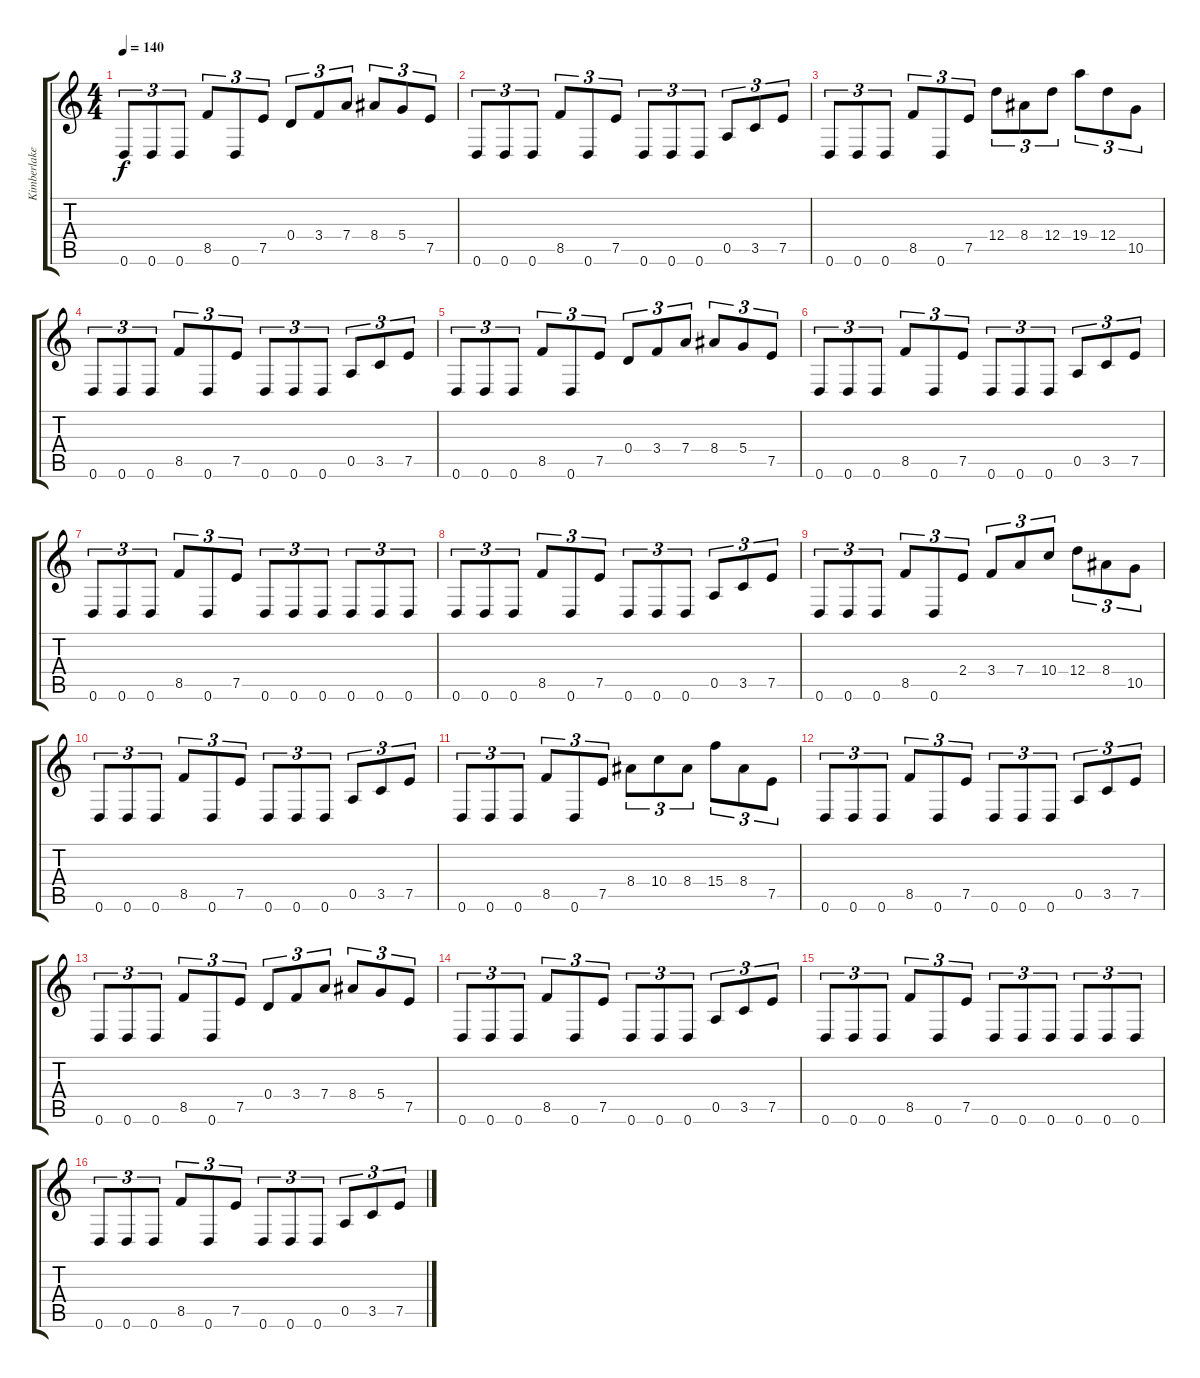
\track ("Kimberlake" "Kimberlake") {instrument distortionguitar}
\staff {score tabs}
\tuning (E4 B3 G3 D3 A2 D2) {hide}
\ts (4 4)
\tempo 140
\clef g2
\ks c
0.6.8{tu (3 2) dy f} 0.6.8{tu (3 2)} 0.6.8{tu (3 2)} 8.5.8{tu (3 2)} 0.6.8{tu (3 2)} 7.5.8{tu (3 2)} 0.4.8{tu (3 2)} 3.4.8{tu (3 2)} 7.4.8{tu (3 2)} 8.4.8{tu (3 2)} 5.4.8{tu (3 2)} 7.5.8{tu (3 2)} |
0.6.8{tu (3 2)} 0.6.8{tu (3 2)} 0.6.8{tu (3 2)} 8.5.8{tu (3 2)} 0.6.8{tu (3 2)} 7.5.8{tu (3 2)} 0.6.8{tu (3 2)} 0.6.8{tu (3 2)} 0.6.8{tu (3 2)} 0.5.8{tu (3 2)} 3.5.8{tu (3 2)} 7.5.8{tu (3 2)} |
0.6.8{tu (3 2)} 0.6.8{tu (3 2)} 0.6.8{tu (3 2)} 8.5.8{tu (3 2)} 0.6.8{tu (3 2)} 7.5.8{tu (3 2)} 12.4.8{tu (3 2)} 8.4.8{tu (3 2)} 12.4.8{tu (3 2)} 19.4.8{tu (3 2)} 12.4.8{tu (3 2)} 10.5.8{tu (3 2)} |
0.6.8{tu (3 2)} 0.6.8{tu (3 2)} 0.6.8{tu (3 2)} 8.5.8{tu (3 2)} 0.6.8{tu (3 2)} 7.5.8{tu (3 2)} 0.6.8{tu (3 2)} 0.6.8{tu (3 2)} 0.6.8{tu (3 2)} 0.5.8{tu (3 2)} 3.5.8{tu (3 2)} 7.5.8{tu (3 2)} |
0.6.8{tu (3 2)} 0.6.8{tu (3 2)} 0.6.8{tu (3 2)} 8.5.8{tu (3 2)} 0.6.8{tu (3 2)} 7.5.8{tu (3 2)} 0.4.8{tu (3 2)} 3.4.8{tu (3 2)} 7.4.8{tu (3 2)} 8.4.8{tu (3 2)} 5.4.8{tu (3 2)} 7.5.8{tu (3 2)} |
0.6.8{tu (3 2)} 0.6.8{tu (3 2)} 0.6.8{tu (3 2)} 8.5.8{tu (3 2)} 0.6.8{tu (3 2)} 7.5.8{tu (3 2)} 0.6.8{tu (3 2)} 0.6.8{tu (3 2)} 0.6.8{tu (3 2)} 0.5.8{tu (3 2)} 3.5.8{tu (3 2)} 7.5.8{tu (3 2)} |
0.6.8{tu (3 2)} 0.6.8{tu (3 2)} 0.6.8{tu (3 2)} 8.5.8{tu (3 2)} 0.6.8{tu (3 2)} 7.5.8{tu (3 2)} 0.6.8{tu (3 2)} 0.6.8{tu (3 2)} 0.6.8{tu (3 2)} 0.6.8{tu (3 2)} 0.6.8{tu (3 2)} 0.6.8{tu (3 2)} |
0.6.8{tu (3 2)} 0.6.8{tu (3 2)} 0.6.8{tu (3 2)} 8.5.8{tu (3 2)} 0.6.8{tu (3 2)} 7.5.8{tu (3 2)} 0.6.8{tu (3 2)} 0.6.8{tu (3 2)} 0.6.8{tu (3 2)} 0.5.8{tu (3 2)} 3.5.8{tu (3 2)} 7.5.8{tu (3 2)} |
0.6.8{tu (3 2)} 0.6.8{tu (3 2)} 0.6.8{tu (3 2)} 8.5.8{tu (3 2)} 0.6.8{tu (3 2)} 2.4.8{tu (3 2)} 3.4.8{tu (3 2)} 7.4.8{tu (3 2)} 10.4.8{tu (3 2)} 12.4.8{tu (3 2)} 8.4.8{tu (3 2)} 10.5.8{tu (3 2)} |
0.6.8{tu (3 2)} 0.6.8{tu (3 2)} 0.6.8{tu (3 2)} 8.5.8{tu (3 2)} 0.6.8{tu (3 2)} 7.5.8{tu (3 2)} 0.6.8{tu (3 2)} 0.6.8{tu (3 2)} 0.6.8{tu (3 2)} 0.5.8{tu (3 2)} 3.5.8{tu (3 2)} 7.5.8{tu (3 2)} |
0.6.8{tu (3 2)} 0.6.8{tu (3 2)} 0.6.8{tu (3 2)} 8.5.8{tu (3 2)} 0.6.8{tu (3 2)} 7.5.8{tu (3 2)} 8.4.8{tu (3 2)} 10.4.8{tu (3 2)} 8.4.8{tu (3 2)} 15.4.8{tu (3 2)} 8.4.8{tu (3 2)} 7.5.8{tu (3 2)} |
0.6.8{tu (3 2)} 0.6.8{tu (3 2)} 0.6.8{tu (3 2)} 8.5.8{tu (3 2)} 0.6.8{tu (3 2)} 7.5.8{tu (3 2)} 0.6.8{tu (3 2)} 0.6.8{tu (3 2)} 0.6.8{tu (3 2)} 0.5.8{tu (3 2)} 3.5.8{tu (3 2)} 7.5.8{tu (3 2)} |
0.6.8{tu (3 2)} 0.6.8{tu (3 2)} 0.6.8{tu (3 2)} 8.5.8{tu (3 2)} 0.6.8{tu (3 2)} 7.5.8{tu (3 2)} 0.4.8{tu (3 2)} 3.4.8{tu (3 2)} 7.4.8{tu (3 2)} 8.4.8{tu (3 2)} 5.4.8{tu (3 2)} 7.5.8{tu (3 2)} |
0.6.8{tu (3 2)} 0.6.8{tu (3 2)} 0.6.8{tu (3 2)} 8.5.8{tu (3 2)} 0.6.8{tu (3 2)} 7.5.8{tu (3 2)} 0.6.8{tu (3 2)} 0.6.8{tu (3 2)} 0.6.8{tu (3 2)} 0.5.8{tu (3 2)} 3.5.8{tu (3 2)} 7.5.8{tu (3 2)} |
0.6.8{tu (3 2)} 0.6.8{tu (3 2)} 0.6.8{tu (3 2)} 8.5.8{tu (3 2)} 0.6.8{tu (3 2)} 7.5.8{tu (3 2)} 0.6.8{tu (3 2)} 0.6.8{tu (3 2)} 0.6.8{tu (3 2)} 0.6.8{tu (3 2)} 0.6.8{tu (3 2)} 0.6.8{tu (3 2)} |
0.6.8{tu (3 2)} 0.6.8{tu (3 2)} 0.6.8{tu (3 2)} 8.5.8{tu (3 2)} 0.6.8{tu (3 2)} 7.5.8{tu (3 2)} 0.6.8{tu (3 2)} 0.6.8{tu (3 2)} 0.6.8{tu (3 2)} 0.5.8{tu (3 2)} 3.5.8{tu (3 2)} 7.5.8{tu (3 2)}
